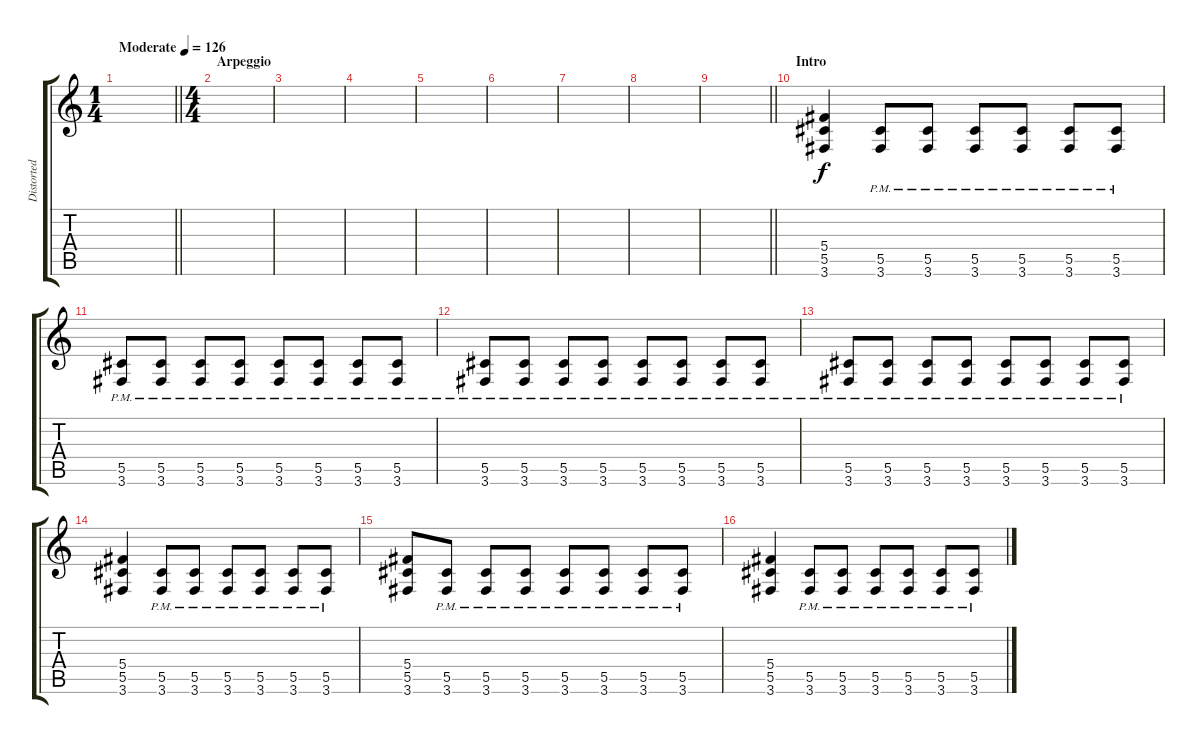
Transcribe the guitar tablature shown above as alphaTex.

\track ("Distorted I" "Distorted ") {instrument overdrivenguitar}
\staff {score tabs}
\tuning (Eb4 Bb3 Gb3 Db3 Ab2 Eb2) {hide}
\ts (1 4)
\tempo (126 "Moderate")
\clef g2
\barLineRight lightlight
\ks c
|
\ts (4 4)
\section ("" "Arpeggio")
|
|
|
|
|
|
|
\barLineRight lightlight
|
\section ("" "Intro")
(5.4 5.5 3.6).4{volume 8} (5.5{pm} 3.6{pm}).8 (5.5{pm} 3.6{pm}).8 (5.5{pm} 3.6{pm}).8 (5.5{pm} 3.6{pm}).8 (5.5{pm} 3.6{pm}).8 (5.5{pm} 3.6{pm}).8 |
(5.5{pm} 3.6{pm}).8 (5.5{pm} 3.6{pm}).8 (5.5{pm} 3.6{pm}).8 (5.5{pm} 3.6{pm}).8 (5.5{pm} 3.6{pm}).8 (5.5{pm} 3.6{pm}).8 (5.5{pm} 3.6{pm}).8 (5.5{pm} 3.6{pm}).8 |
(5.5{pm} 3.6{pm}).8 (5.5{pm} 3.6{pm}).8 (5.5{pm} 3.6{pm}).8 (5.5{pm} 3.6{pm}).8 (5.5{pm} 3.6{pm}).8 (5.5{pm} 3.6{pm}).8 (5.5{pm} 3.6{pm}).8 (5.5{pm} 3.6{pm}).8 |
(5.5{pm} 3.6{pm}).8 (5.5{pm} 3.6{pm}).8 (5.5{pm} 3.6{pm}).8 (5.5{pm} 3.6{pm}).8 (5.5{pm} 3.6{pm}).8 (5.5{pm} 3.6{pm}).8 (5.5{pm} 3.6{pm}).8 (5.5{pm} 3.6{pm}).8 |
(5.4 5.5 3.6).4 (5.5{pm} 3.6{pm}).8 (5.5{pm} 3.6{pm}).8 (5.5{pm} 3.6{pm}).8 (5.5{pm} 3.6{pm}).8 (5.5{pm} 3.6{pm}).8 (5.5{pm} 3.6{pm}).8 |
(5.4 5.5 3.6).8 (5.5{pm} 3.6{pm}).8 (5.5{pm} 3.6{pm}).8 (5.5{pm} 3.6{pm}).8 (5.5{pm} 3.6{pm}).8 (5.5{pm} 3.6{pm}).8 (5.5{pm} 3.6{pm}).8 (5.5{pm} 3.6{pm}).8 |
(5.4 5.5 3.6).4 (5.5{pm} 3.6{pm}).8 (5.5{pm} 3.6{pm}).8 (5.5{pm} 3.6{pm}).8 (5.5{pm} 3.6{pm}).8 (5.5{pm} 3.6{pm}).8 (5.5{pm} 3.6{pm}).8
